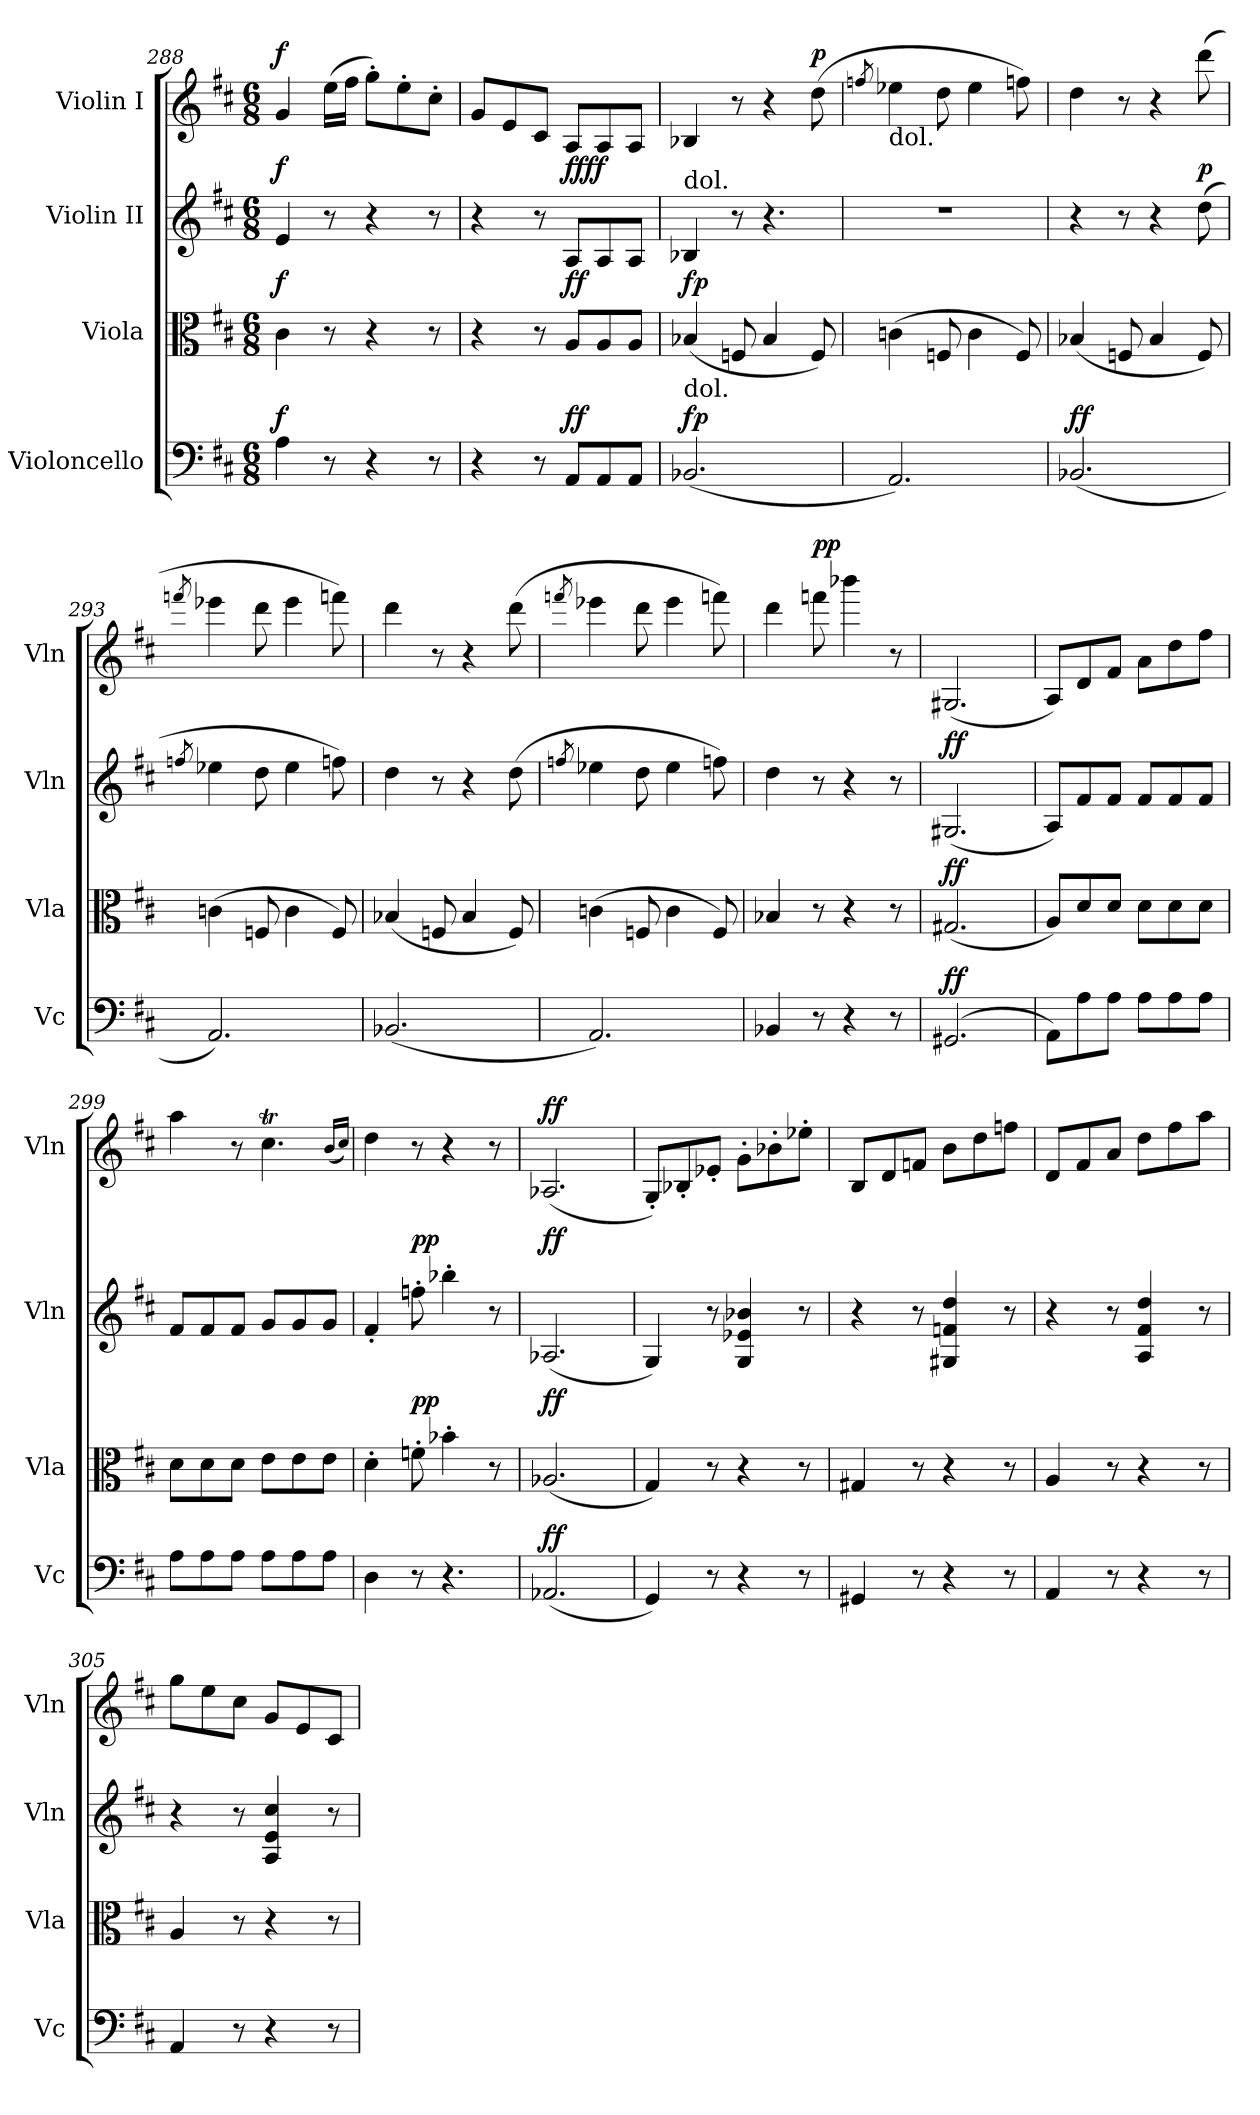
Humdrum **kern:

**kern	**dynam	**kern	**dynam	**kern	**dynam	**kern	**dynam
*part4	*part4	*part3	*part3	*part2	*part2	*part1	*part1
*staff4	*staff4	*staff3	*staff3	*staff2	*staff2	*staff1	*staff1
*I"Violoncello	*	*I"Viola	*	*I"Violin II	*	*I"Violin I	*
*I'Vc	*	*I'Vla	*	*I'Vln	*	*I'Vln	*
*clefF4	*	*clefC3	*	*clefG2	*	*clefG2	*
*k[f#c#]	*	*k[f#c#]	*	*k[f#c#]	*	*k[f#c#]	*
*M6/8	*	*M6/8	*	*M6/8	*	*M6/8	*
=288	=288	=288	=288	=288	=288	=288	=288
!	!LO:DY:a	!	!LO:DY:a	!	!LO:DY:a	!	!LO:DY:a
4A	f	4c#	f	4e	f	4g	f
8r	.	8r	.	8r	.	(16eeLL	.
.	.	.	.	.	.	16ff#JJ	.
4r	.	4r	.	4r	.	8gg'L)	.
.	.	.	.	.	.	8ee'	.
8r	.	8r	.	8r	.	8cc#'J	.
=289	=289	=289	=289	=289	=289	=289	=289
4r	.	4r	.	4r	.	8gL	.
.	.	.	.	.	.	8e	.
8r	.	8r	.	8r	.	8c#J	.
!	!LO:DY:a	!	!LO:DY:a	!	!LO:DY:a	!	!
8AAL	ff	8AL	ff	8AL	ffff	8AL	.
8AA	.	8A	.	8A	.	8A	.
8AAJ	.	8AJ	.	8AJ	.	8AJ	.
=290	=290	=290	=290	=290	=290	=290	=290
!	!	!	!	!LO:TX:a:t=dol.	!	!	!
!LO:TX:a:t=dol.	!	!	!	!	!	!	!
!	!LO:DY:a	!	!LO:DY:a	!	!	!	!
(2.BB-X	fp	(4B-X	fp	4B-X	.	4B-X	.
.	.	8Fn	.	8r	.	8r	.
.	.	4B-	.	4.r	.	4r	.
!	!	!	!	!	!	!	!LO:DY:a
.	.	8F)	.	.	.	(8dd	p
=291	=291	=291	=291	=291	=291	=291	=291
.	.	.	.	.	.	8qffn/	.
!	!	!	!	!	!	!LO:TX:b:t=dol.	!
2.AA)	.	(4cn	.	2.r	.	4ee-X	.
.	.	8Fn	.	.	.	8dd	.
.	.	4c	.	.	.	4ee-	.
.	.	8F)	.	.	.	8ffn)	.
=292	=292	=292	=292	=292	=292	=292	=292
!	!LO:DY:a	!	!	!	!	!	!
(2.BB-X	ff	(4B-X	.	4r	.	4dd	.
.	.	8Fn	.	8r	.	8r	.
.	.	4B-	.	4r	.	4r	.
!	!	!	!	!	!LO:DY:a	!	!
.	.	8F)	.	(8dd	p	(8ddd	.
=293	=293	=293	=293	=293	=293	=293	=293
.	.	.	.	8qffn/	.	8qfffn/	.
2.AA)	.	(4cn	.	4ee-X	.	4eee-X	.
.	.	8Fn	.	8dd	.	8ddd	.
.	.	4c	.	4ee-	.	4eee-	.
.	.	8F)	.	8ffn)	.	8fffn)	.
=294	=294	=294	=294	=294	=294	=294	=294
(2.BB-X	.	(4B-X	.	4dd	.	4ddd	.
.	.	8Fn	.	8r	.	8r	.
.	.	4B-	.	4r	.	4r	.
.	.	8F)	.	(8dd	.	(8ddd	.
=295	=295	=295	=295	=295	=295	=295	=295
.	.	.	.	8qffn/	.	8qfffn/	.
2.AA)	.	(4cn	.	4ee-X	.	4eee-X	.
.	.	8Fn	.	8dd	.	8ddd	.
.	.	4c	.	4ee-	.	4eee-	.
.	.	8F)	.	8ffn)	.	8fffn)	.
=296	=296	=296	=296	=296	=296	=296	=296
4BB-X	.	4B-X	.	4dd	.	4ddd	.
!	!	!	!	!	!	!	!LO:DY:a
8r	.	8r	.	8r	.	8fffn	pp
4r	.	4r	.	4r	.	4bbb-X	.
8r	.	8r	.	8r	.	8r	.
=297	=297	=297	=297	=297	=297	=297	=297
!	!LO:DY:a	!	!LO:DY:a	!	!LO:DY:a	!	!
(2.GG#X	ff	(2.G#X	ff	(2.G#X	ff	(2.G#X	.
=298	=298	=298	=298	=298	=298	=298	=298
8AAL)	.	8AL)	.	8AL)	.	8AL)	.
8A	.	8d	.	8f#	.	8d	.
8AJ	.	8dJ	.	8f#J	.	8f#J	.
8AL	.	8dL	.	8f#L	.	8aL	.
8A	.	8d	.	8f#	.	8dd	.
8AJ	.	8dJ	.	8f#J	.	8ff#J	.
=299	=299	=299	=299	=299	=299	=299	=299
8AL	.	8dL	.	8f#L	.	4aa	.
8A	.	8d	.	8f#	.	.	.
8AJ	.	8dJ	.	8f#J	.	8r	.
8AL	.	8eL	.	8gL	.	4.cc#t	.
8A	.	8e	.	8g	.	.	.
8AJ	.	8eJ	.	8gJ	.	.	.
.	.	.	.	.	.	(16qqb/LL	.
.	.	.	.	.	.	16qqcc#/JJ)	.
=300	=300	=300	=300	=300	=300	=300	=300
4D	.	4d'	.	4f#'	.	4dd	.
!	!	!	!LO:DY:a	!	!LO:DY:a	!	!
8r	.	8fn'	pp	8ffn'	pp	8r	.
4.r	.	4b-X'	.	4bb-X'	.	4r	.
.	.	8r	.	8r	.	8r	.
=301	=301	=301	=301	=301	=301	=301	=301
!	!LO:DY:a	!	!LO:DY:a	!	!LO:DY:a	!	!LO:DY:a
(2.AA-X	ff	(2.A-X	ff	(2.A-X	ff	(2.A-X	ff
=302	=302	=302	=302	=302	=302	=302	=302
4GG)	.	4G)	.	4G)	.	8G'L)	.
.	.	.	.	.	.	8B-X'	.
8r	.	8r	.	8r	.	8e-X'J	.
4r	.	4r	.	4G 4e-X 4b-X	.	8g'L	.
.	.	.	.	.	.	8b-X'	.
8r	.	8r	.	8r	.	8ee-X'J	.
=303	=303	=303	=303	=303	=303	=303	=303
4GG#X	.	4G#X	.	4r	.	8BL	.
.	.	.	.	.	.	8d	.
8r	.	8r	.	8r	.	8fnJ	.
4r	.	4r	.	4G#X 4fn 4dd	.	8bL	.
.	.	.	.	.	.	8dd	.
8r	.	8r	.	8r	.	8ffnJ	.
=304	=304	=304	=304	=304	=304	=304	=304
4AA	.	4A	.	4r	.	8dL	.
.	.	.	.	.	.	8f#	.
8r	.	8r	.	8r	.	8aJ	.
4r	.	4r	.	4A 4f# 4dd	.	8ddL	.
.	.	.	.	.	.	8ff#	.
8r	.	8r	.	8r	.	8aaJ	.
=305	=305	=305	=305	=305	=305	=305	=305
4AA	.	4A	.	4r	.	8ggL	.
.	.	.	.	.	.	8ee	.
8r	.	8r	.	8r	.	8cc#J	.
4r	.	4r	.	4A 4e 4cc#	.	8gL	.
.	.	.	.	.	.	8e	.
8r	.	8r	.	8r	.	8c#J	.
=	=	=	=	=	=	=	=
*-	*-	*-	*-	*-	*-	*-	*-
